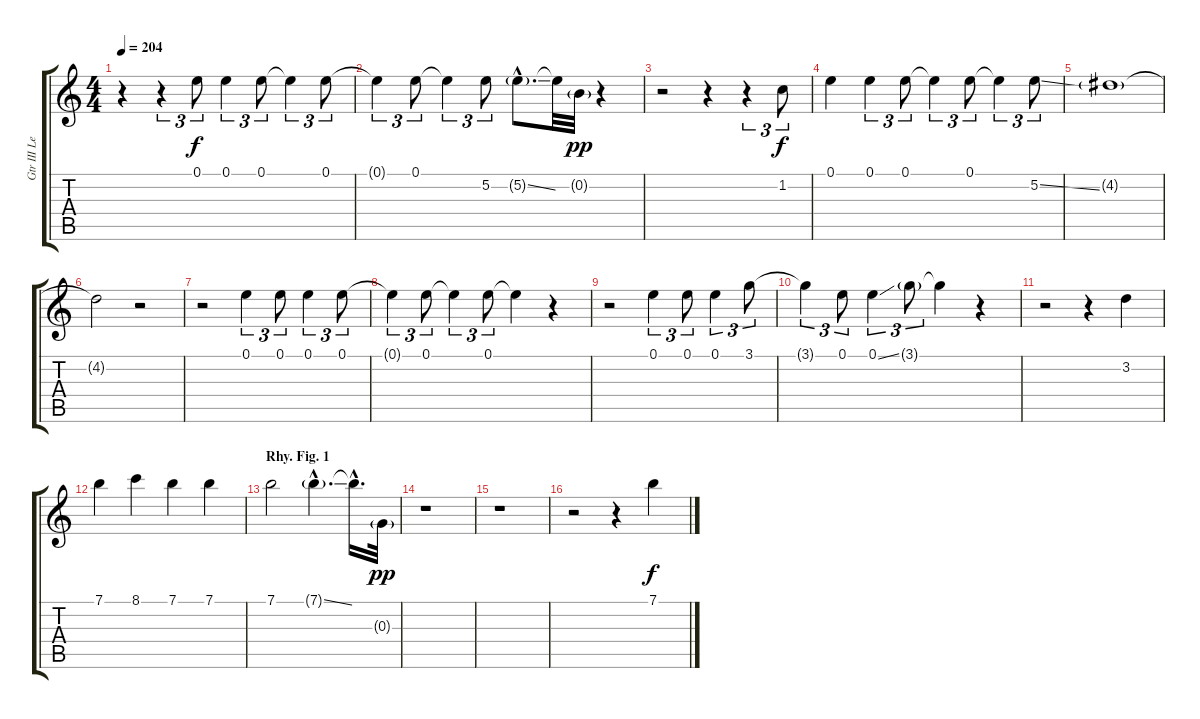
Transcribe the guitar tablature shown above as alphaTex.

\track ("Gtr III Lead & Voice " "Gtr III Le") {instrument overdrivenguitar}
\staff {score tabs}
\tuning (E4 B3 G3 D3 A2 E2) {hide}
\ts (4 4)
\tempo 204
\clef g2
\ks c
r.4{dy pp} r.4{tu (3 2)} 0.1.8{tu (3 2) dy f} 0.1.4{tu (3 2)} 0.1.8{tu (3 2)} 0.1{t}.4{tu (3 2)} 0.1.8{tu (3 2)} |
0.1{t}.4{tu (3 2)} 0.1.8{tu (3 2)} 0.1{t}.4{tu (3 2)} 5.2.8{tu (3 2)} 5.2{ss g hac}.8{d} 5.2{t}.32 0.2{g}.32{dy pp} r.4 |
r.2 r.4 r.4{tu (3 2)} 1.2.8{tu (3 2) dy f} |
0.1.4 0.1.4{tu (3 2)} 0.1.8{tu (3 2)} 0.1{t}.4{tu (3 2)} 0.1.8{tu (3 2)} 0.1{t}.4{tu (3 2)} 5.2{ss}.8{tu (3 2)} |
4.2{g}.1 |
4.2{t}.2 r.2 |
r.2 0.1.4{tu (3 2)} 0.1.8{tu (3 2)} 0.1.4{tu (3 2)} 0.1.8{tu (3 2)} |
0.1{t}.4{tu (3 2)} 0.1.8{tu (3 2)} 0.1{t}.4{tu (3 2)} 0.1.8{tu (3 2)} 0.1{t}.4 r.4 |
r.2 0.1.4{tu (3 2)} 0.1.8{tu (3 2)} 0.1.4{tu (3 2)} 3.1.8{tu (3 2)} |
3.1{t}.4{tu (3 2)} 0.1.8{tu (3 2)} 0.1{ss}.4{tu (3 2)} 3.1{g}.8{tu (3 2)} 3.1{t}.4 r.4 |
r.2 r.4 3.2.4 |
7.1.4 8.1.4 7.1.4 7.1.4 |
\section ("" "Rhy. Fig. 1")
7.1.2 7.1{ss g hac}.4{d} 7.1{hac t}.16{d} 0.3{g}.32{dy pp} |
r.1 |
r.1 |
r.2 r.4 7.1.4{dy f}
